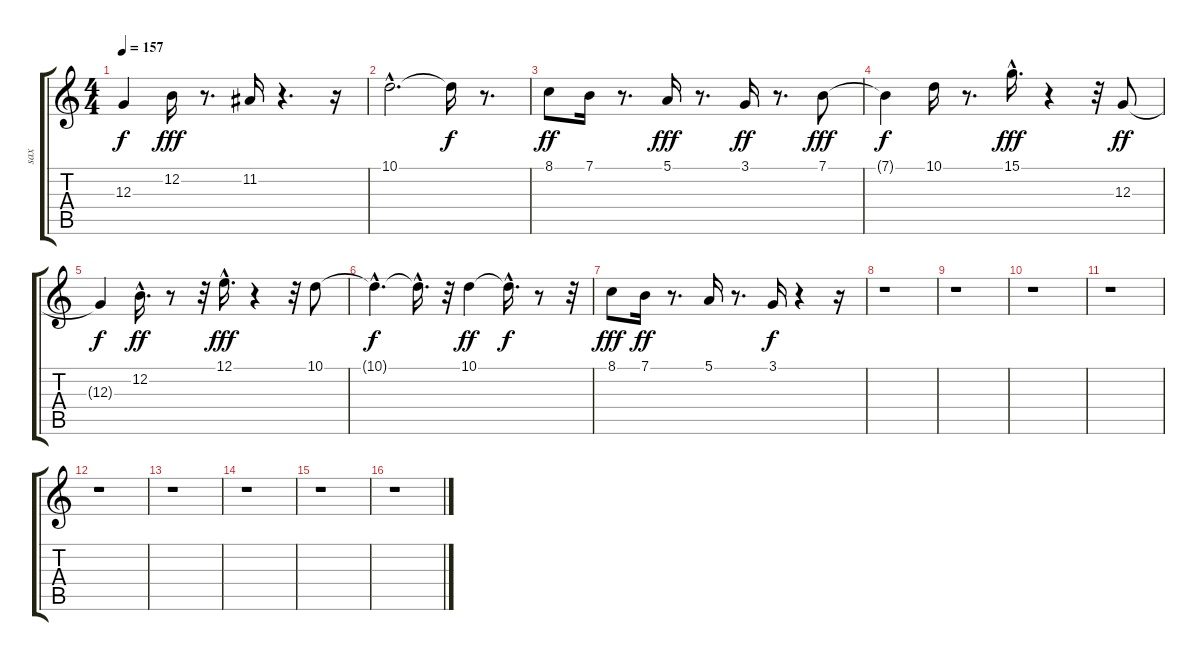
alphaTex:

\track ("sax     " "sax     ") {instrument altosax}
\staff {score tabs}
\tuning (E4 B3 G3 D3 A2 E2) {hide}
\ts (4 4)
\tempo 157
\clef g2
\ks c
12.3{t}.4{dy f} 12.2.16{dy fff} r.8{d} 11.2.16 r.4{d} r.16 |
10.1{hac}.2{d} 10.1{t}.16{dy f} r.8{d} |
8.1.8{dy ff} 7.1.16 r.8{d} 5.1.16{dy fff} r.8{d} 3.1.16{dy ff} r.8{d} 7.1.8{dy fff} |
7.1{t}.4{dy f} 10.1.16 r.8{d} 15.1{hac}.16{d dy fff} r.4 r.32 12.3.8{dy ff} |
12.3{t}.4{dy f} 12.2{hac}.16{d dy ff} r.8 r.32 12.1{hac}.16{d dy fff} r.4 r.32 10.1.8 |
10.1{hac t}.4{d dy f} 10.1{hac t}.16{d} r.32 10.1.4{dy ff} 10.1{hac t}.16{d dy f} r.8 r.32 |
8.1.8{dy fff} 7.1.16{dy ff} r.8{d} 5.1.16 r.8{d} 3.1.16{dy f} r.4 r.16 |
r.1 |
r.1 |
r.1 |
r.1 |
r.1 |
r.1 |
r.1 |
r.1 |
r.1
